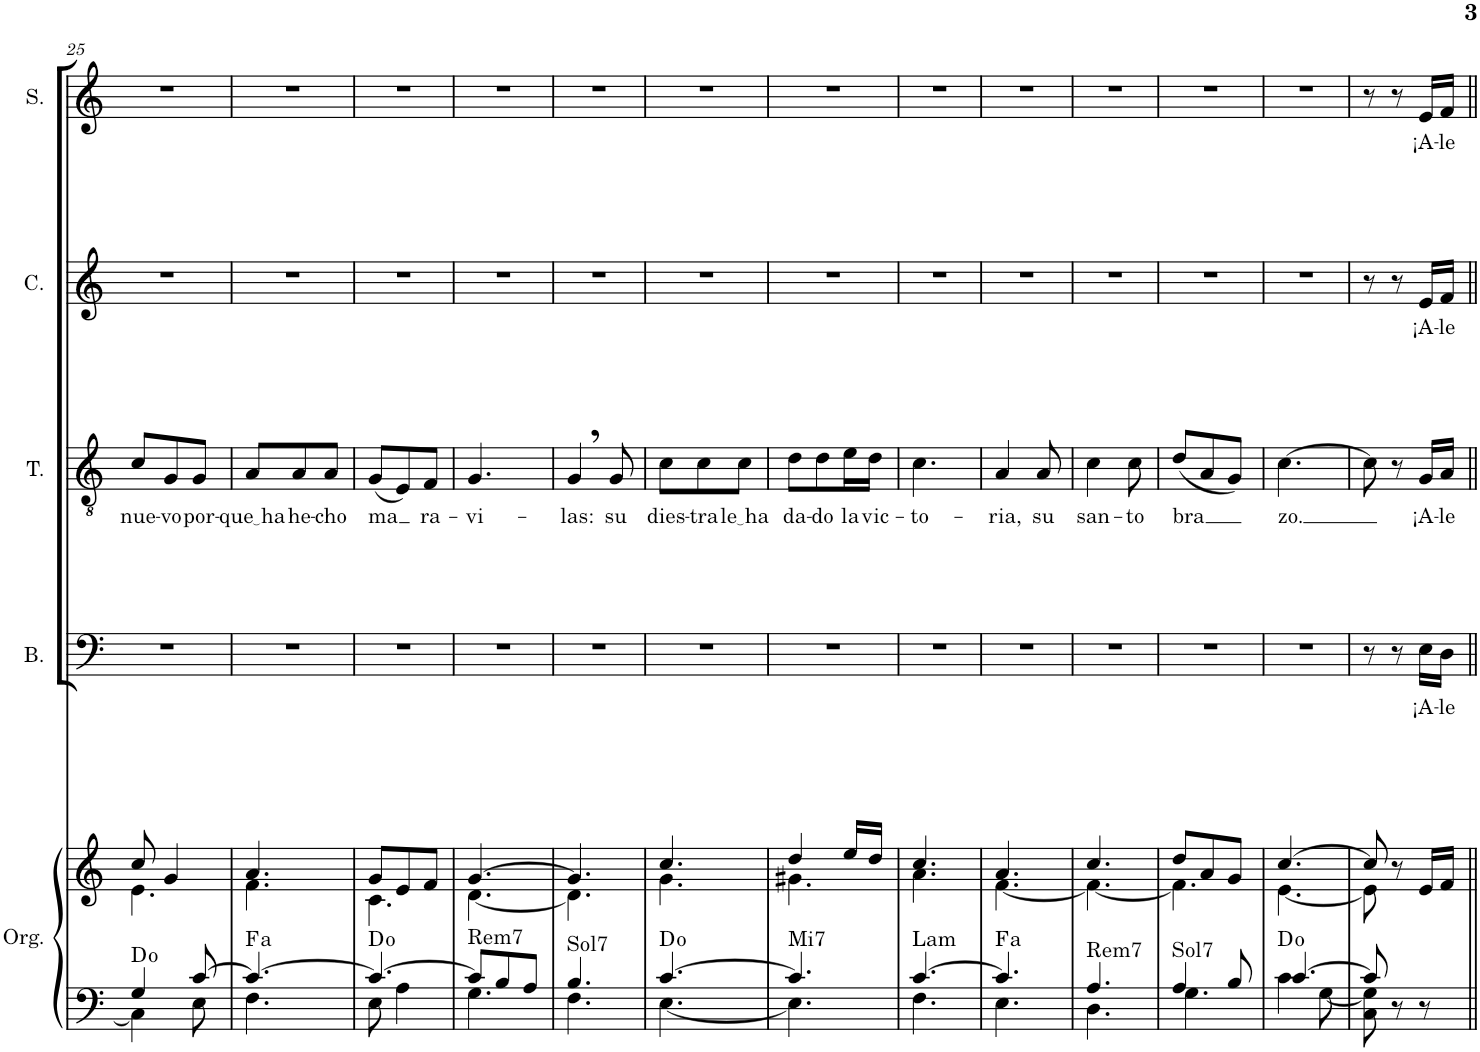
**kern	**kern	**harte	**kern	**text	**kern	**text	**kern	**text	**kern	**text
*part5	*part5	*part5	*part4	*part4	*part3	*part3	*part2	*part2	*part1	*part1
*staff6	*staff5	*	*staff4	*staff4	*staff3	*staff3	*staff2	*staff2	*staff1	*staff1
*I"Órgano	*	*	*I"Bajo	*	*I"Tenor	*	*I"Contralto	*	*I"Soprano	*
*	*	*	*I'B.	*	*I'T.	*	*I'C.	*	*I'S.	*
!!LO:PB:g=z
*clefF4	*clefG2	*	*clefF4	*	*clefGv2	*	*clefG2	*	*clefG2	*
*k[]	*k[]	*	*k[]	*	*k[]	*	*k[]	*	*k[]	*
*M3/8	*M3/8	*	*M3/8	*	*M3/8	*	*M3/8	*	*M3/8	*
=25	=25	=25	=25	=25	=25	=25	=25	=25	=25	=25
*^	*^	*	*	*	*	*	*	*	*	*
!	!	!	!	!	!	!	!	!LO:LY:b	!	!	!	!
4G/	4C\]	8cc/	4.e\	D:dim	4.r	.	8c/L	nue-	4.r	.	4.r	.
!	!	!	!	!	!	!	!	!LO:LY:b	!	!	!	!
.	.	4g/	.	.	.	.	8G/	-vo	.	.	.	.
!	!	!	!	!	!	!	!	!LO:LY:b	!	!	!	!
[8c/	8E\	.	.	.	.	.	8G/J	por-	.	.	.	.
=26	=26	=26	=26	=26	=26	=26	=26	=26	=26	=26	=26	=26
!	!	!	!	!LO:H:kt=a	!	!	!	!LO:LY:b	!	!	!	!
4.c/_	4.F\	4.a/	4.f\	.	4.r	.	8A/L	que ha	4.r	.	4.r	.
!	!	!	!	!	!	!	!	!LO:LY:b	!	!	!	!
.	.	.	.	.	.	.	8A/	he-	.	.	.	.
!	!	!	!	!	!	!	!	!LO:LY:b	!	!	!	!
.	.	.	.	.	.	.	8A/J	-cho	.	.	.	.
=27	=27	=27	=27	=27	=27	=27	=27	=27	=27	=27	=27	=27
!	!	!	!	!	!	!	!	!LO:LY:b	!	!	!	!
4.c/_	8E\	8g/L	4.c\	D:dim	4.r	.	(8G/L	ma	4.r	.	4.r	.
.	4A\	8e/	.	.	.	.	8E/)	.	.	.	.	.
!	!	!	!	!	!	!	!	!LO:LY:b	!	!	!	!
.	.	8f/J	.	.	.	.	8F/J	ra-	.	.	.	.
=28	=28	=28	=28	=28	=28	=28	=28	=28	=28	=28	=28	=28
!	!	!	!	!LO:H:kt=Rem7	!	!	!	!LO:LY:b	!	!	!	!
8c/L]	4.G\	[4.g/	[4.d\	N	4.r	.	4.G/	-vi-	4.r	.	4.r	.
8B/	.	.	.	.	.	.	.	.	.	.	.	.
8An/J	.	.	.	.	.	.	.	.	.	.	.	.
=29	=29	=29	=29	=29	=29	=29	=29	=29	=29	=29	=29	=29
!	!	!	!	!LO:H:kt=Sol7	!	!	!	!LO:LY:b	!	!	!	!
4.B/	4.F\	4.g/]	4.d\]	N	4.r	.	4G,/	-las:	4.r	.	4.r	.
!	!	!	!	!	!	!	!	!LO:LY:b	!	!	!	!
.	.	.	.	.	.	.	8G/	su	.	.	.	.
=30	=30	=30	=30	=30	=30	=30	=30	=30	=30	=30	=30	=30
!	!	!	!	!	!	!	!	!LO:LY:b	!	!	!	!
[4.c/	[4.E\	4.cc/	4.g\	D:dim	4.r	.	8c\L	dies-	4.r	.	4.r	.
!	!	!	!	!	!	!	!	!LO:LY:b	!	!	!	!
.	.	.	.	.	.	.	8c\	-tra	.	.	.	.
!	!	!	!	!	!	!	!	!LO:LY:b	!	!	!	!
.	.	.	.	.	.	.	8c\J	le ha	.	.	.	.
=31	=31	=31	=31	=31	=31	=31	=31	=31	=31	=31	=31	=31
!	!	!	!	!LO:H:kt=Mi7	!	!	!	!LO:LY:b	!	!	!	!
4.c/]	4.E\]	4dd/	4.g#X\	N	4.r	.	8d\L	da-	4.r	.	4.r	.
!	!	!	!	!	!	!	!	!LO:LY:b	!	!	!	!
.	.	.	.	.	.	.	8d\	-do	.	.	.	.
!	!	!	!	!	!	!	!	!LO:LY:b	!	!	!	!
.	.	16ee/LL	.	.	.	.	16e\L	la	.	.	.	.
!	!	!	!	!	!	!	!	!LO:LY:b	!	!	!	!
.	.	16dd/JJ	.	.	.	.	16d\JJ	vic-	.	.	.	.
=32	=32	=32	=32	=32	=32	=32	=32	=32	=32	=32	=32	=32
!	!	!	!	!LO:H:kt=Lam	!	!	!	!LO:LY:b	!	!	!	!
[4.c/	4.F\	4.cc/	4.a\	N	4.r	.	4.c\	-to-	4.r	.	4.r	.
=33	=33	=33	=33	=33	=33	=33	=33	=33	=33	=33	=33	=33
!	!	!	!	!LO:H:kt=a	!	!	!	!LO:LY:b	!	!	!	!
4.c/]	4.E\	4.a/	[4.f\	.	4.r	.	4A/	-ria,	4.r	.	4.r	.
!	!	!	!	!	!	!	!	!LO:LY:b	!	!	!	!
.	.	.	.	.	.	.	8A/	su	.	.	.	.
=34	=34	=34	=34	=34	=34	=34	=34	=34	=34	=34	=34	=34
!	!	!	!	!LO:H:kt=Rem7	!	!	!	!LO:LY:b	!	!	!	!
4.A/	4.D\	4.cc/	4.f\_	N	4.r	.	4c\	san-	4.r	.	4.r	.
!	!	!	!	!	!	!	!	!LO:LY:b	!	!	!	!
.	.	.	.	.	.	.	8c\	-to	.	.	.	.
=35	=35	=35	=35	=35	=35	=35	=35	=35	=35	=35	=35	=35
!	!	!	!	!LO:H:kt=Sol7	!	!	!	!LO:LY:b	!	!	!	!
4A/	4.G\	8dd/L	4.f\]	N	4.r	.	(8d/L	bra	4.r	.	4.r	.
.	.	8a/	.	.	.	.	8A/	.	.	.	.	.
8B/	.	8g/J	.	.	.	.	8G/J)	.	.	.	.	.
=36	=36	=36	=36	=36	=36	=36	=36	=36	=36	=36	=36	=36
!	!	!	!	!	!	!	!	!LO:LY:b	!	!	!	!
[4.c/	4c\	[4.cc/	[4.e\	D:dim	4.r	.	[4.c\	zo.	4.r	.	4.r	.
.	[8G\	.	.	.	.	.	.	.	.	.	.	.
=37	=37	=37	=37	=37	=37	=37	=37	=37	=37	=37	=37	=37
8c/]	8C\ 8G\]	8cc/]	8e\]	.	8r	.	8c\]	.	8r	.	8r	.
8r	4ryy	8r	4ryy	.	8r	.	8r	.	8r	.	8r	.
!	!	!	!	!	!	!LO:LY:b	!	!LO:LY:b	!	!LO:LY:b	!	!LO:LY:b
8r	.	16e/LL	.	.	16E\LL	¡A-	16G/LL	¡A-	16e/LL	¡A-	16e/LL	¡A-
!	!	!	!	!	!	!LO:LY:b	!	!LO:LY:b	!	!LO:LY:b	!	!LO:LY:b
.	.	16f/JJ	.	.	16D\JJ	-le	16A/JJ	-le	16f/JJ	-le	16f/JJ	-le
*v	*v	*	*	*	*	*	*	*	*	*	*	*
*	*v	*v	*	*	*	*	*	*	*	*	*
=||	=||	=||	=||	=||	=||	=||	=||	=||	=||	=||
*-	*-	*-	*-	*-	*-	*-	*-	*-	*-	*-
